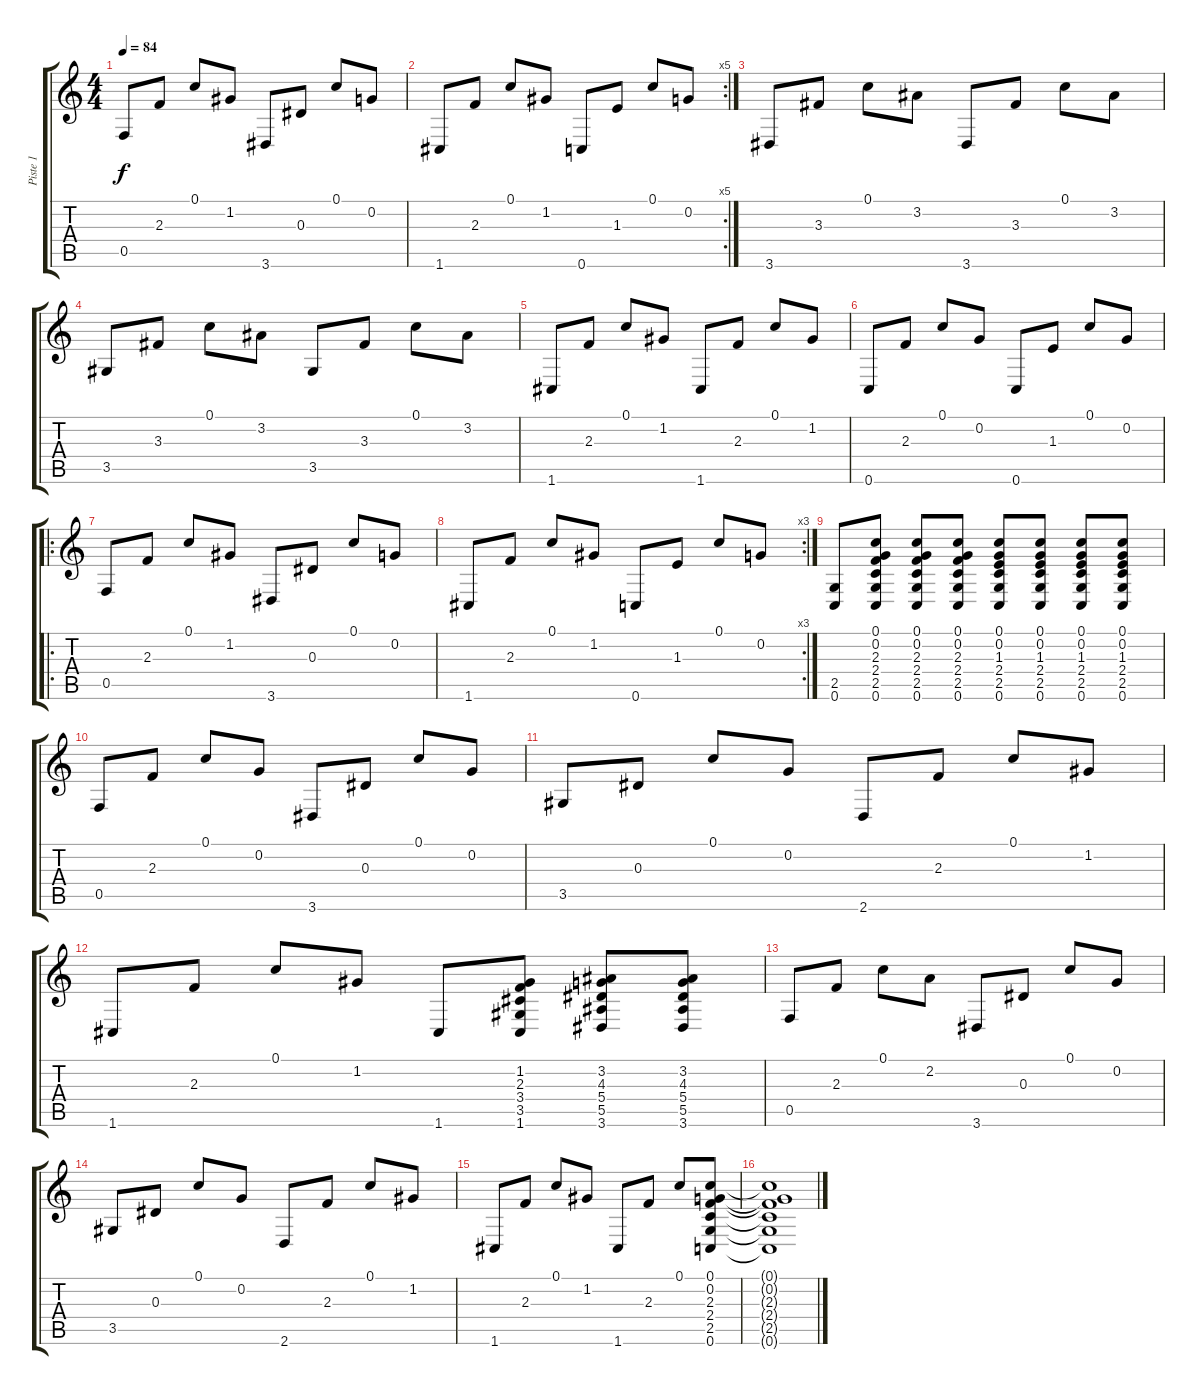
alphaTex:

\track ("Piste 1" "Piste 1") {instrument distortionguitar}
\staff {score tabs}
\tuning (C4 G3 Eb3 Bb2 F2 C2) {hide}
\ts (4 4)
\tempo 84
\clef g2
\ks c
0.5.8{dy f instrument distortionguitar} 2.3.8 0.1.8 1.2.8 3.6.8 0.3.8 0.1.8 0.2.8 |
\rc 5
1.6.8 2.3.8 0.1.8 1.2.8 0.6.8 1.3.8 0.1.8 0.2.8 |
3.6.8 3.3.8 0.1.8 3.2.8 3.6.8 3.3.8 0.1.8 3.2.8 |
3.5.8 3.3.8 0.1.8 3.2.8 3.5.8 3.3.8 0.1.8 3.2.8 |
1.6.8 2.3.8 0.1.8 1.2.8 1.6.8 2.3.8 0.1.8 1.2.8 |
0.6.8 2.3.8 0.1.8 0.2.8 0.6.8 1.3.8 0.1.8 0.2.8 |
\ro
0.5.8 2.3.8 0.1.8 1.2.8 3.6.8 0.3.8 0.1.8 0.2.8 |
\rc 3
1.6.8 2.3.8 0.1.8 1.2.8 0.6.8 1.3.8 0.1.8 0.2.8 |
(2.5 0.6).8 (0.1 0.2 2.3 2.4 2.5 0.6).8 (0.1 0.2 2.3 2.4 2.5 0.6).8 (0.1 0.2 2.3 2.4 2.5 0.6).8 (0.1 0.2 1.3 2.4 2.5 0.6).8 (0.1 0.2 1.3 2.4 2.5 0.6).8 (0.1 0.2 1.3 2.4 2.5 0.6).8 (0.1 0.2 1.3 2.4 2.5 0.6).8 |
0.5.8 2.3.8 0.1.8 0.2.8 3.6.8 0.3.8 0.1.8 0.2.8 |
3.5.8 0.3.8 0.1.8 0.2.8 2.6.8 2.3.8 0.1.8 1.2.8 |
1.6.8 2.3.8 0.1.8 1.2.8 1.6.8 (1.2 2.3 3.4 3.5 1.6).8 (3.2 4.3 5.4 5.5 3.6).8 (3.2 4.3 5.4 5.5 3.6).8 |
0.5.8 2.3.8 0.1.8 2.2.8 3.6.8 0.3.8 0.1.8 0.2.8 |
3.5.8 0.3.8 0.1.8 0.2.8 2.6.8 2.3.8 0.1.8 1.2.8 |
1.6.8 2.3.8 0.1.8 1.2.8 1.6.8 2.3.8 0.1.8 (0.1 0.2 2.3 2.4 2.5 0.6).8 |
(0.1{t} 0.2{t} 2.3{t} 2.4{t} 2.5{t} 0.6{t}).1
